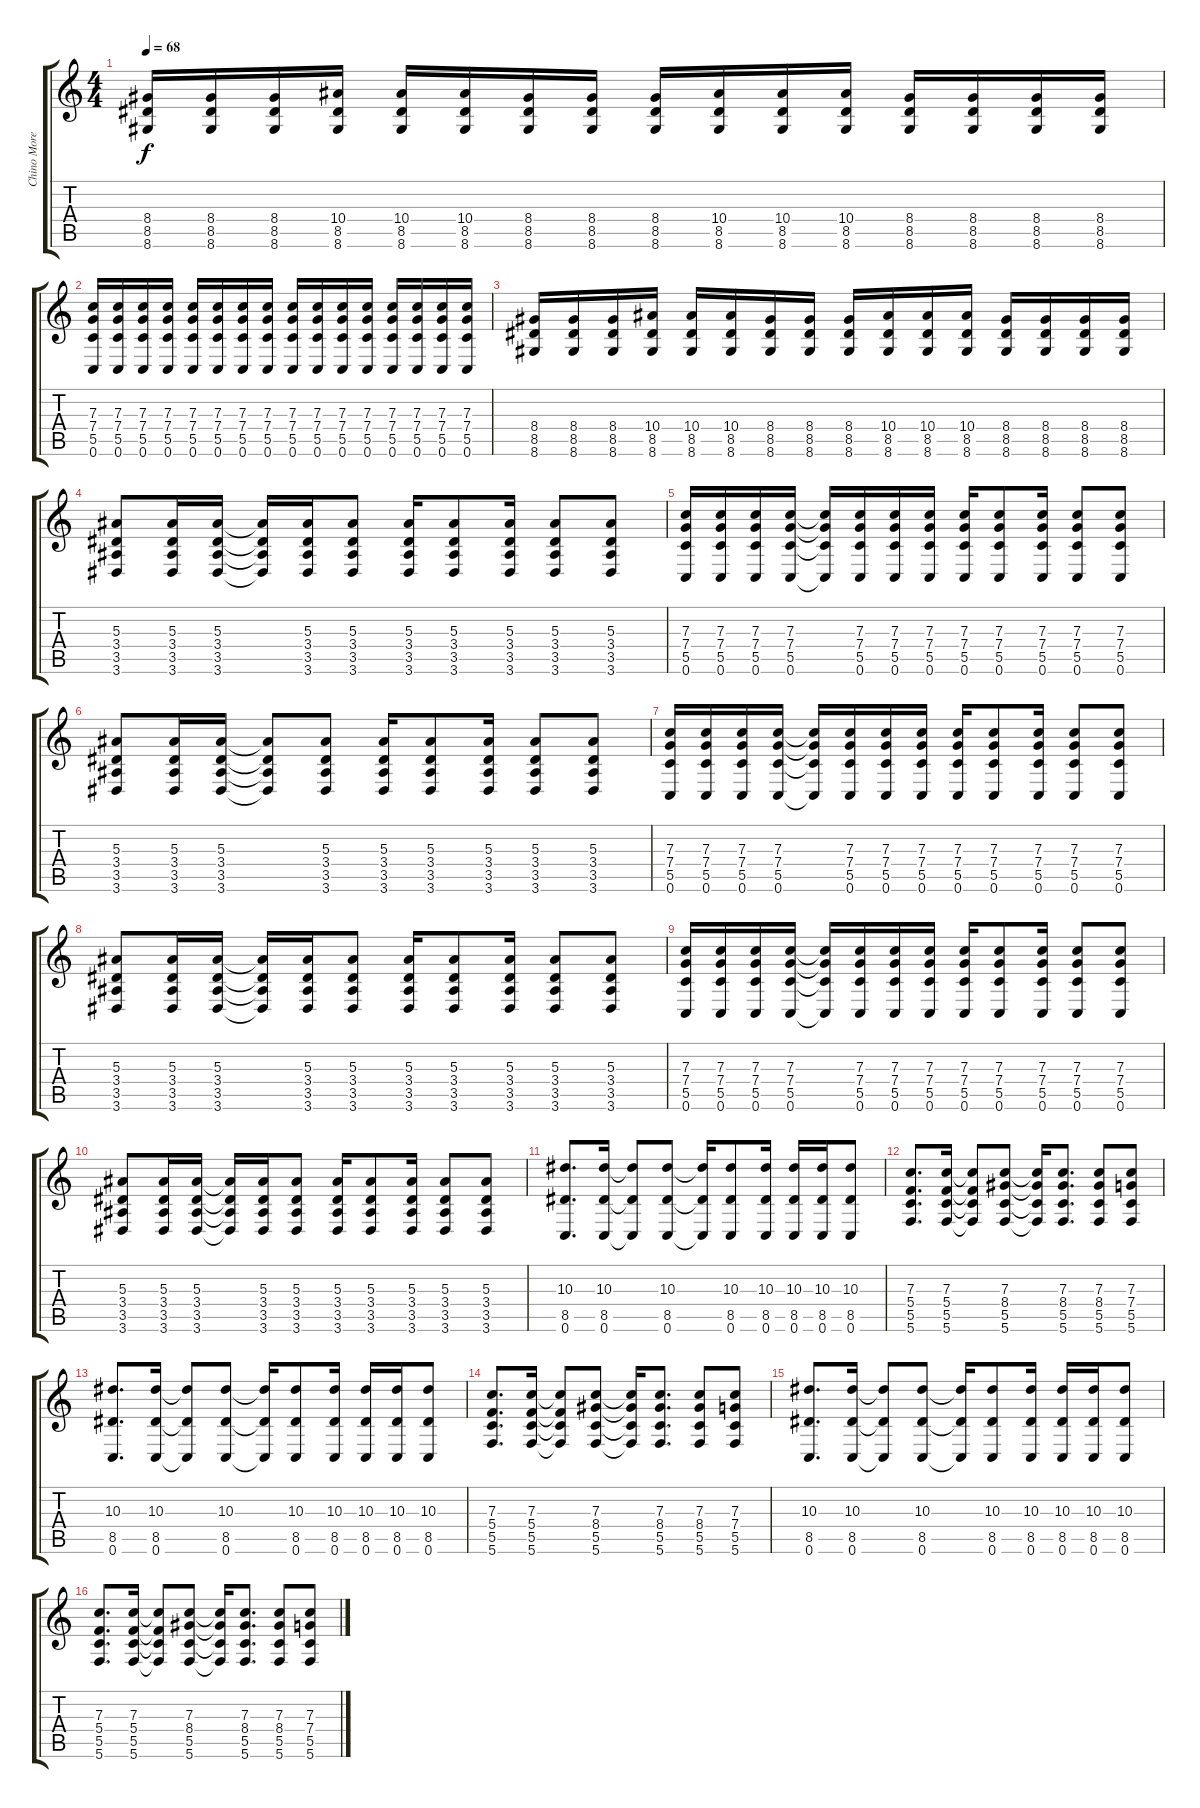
\track ("Chino Moreno" "Chino More") {instrument overdrivenguitar}
\staff {score tabs}
\tuning (D4 A3 F3 C3 G2 C2) {hide}
\ts (4 4)
\tempo 68
\clef g2
\ks c
(8.4 8.5 8.6).16{dy f} (8.4 8.5 8.6).16 (8.4 8.5 8.6).16 (10.4 8.5 8.6).16 (10.4 8.5 8.6).16 (10.4 8.5 8.6).16 (8.4 8.5 8.6).16 (8.4 8.5 8.6).16 (8.4 8.5 8.6).16 (10.4 8.5 8.6).16 (10.4 8.5 8.6).16 (10.4 8.5 8.6).16 (8.4 8.5 8.6).16 (8.4 8.5 8.6).16 (8.4 8.5 8.6).16 (8.4 8.5 8.6).16 |
(7.3 7.4 5.5 0.6).16 (7.3 7.4 5.5 0.6).16 (7.3 7.4 5.5 0.6).16 (7.3 7.4 5.5 0.6).16 (7.3 7.4 5.5 0.6).16 (7.3 7.4 5.5 0.6).16 (7.3 7.4 5.5 0.6).16 (7.3 7.4 5.5 0.6).16 (7.3 7.4 5.5 0.6).16 (7.3 7.4 5.5 0.6).16 (7.3 7.4 5.5 0.6).16 (7.3 7.4 5.5 0.6).16 (7.3 7.4 5.5 0.6).16 (7.3 7.4 5.5 0.6).16 (7.3 7.4 5.5 0.6).16 (7.3 7.4 5.5 0.6).16 |
(8.4 8.5 8.6).16 (8.4 8.5 8.6).16 (8.4 8.5 8.6).16 (10.4 8.5 8.6).16 (10.4 8.5 8.6).16 (10.4 8.5 8.6).16 (8.4 8.5 8.6).16 (8.4 8.5 8.6).16 (8.4 8.5 8.6).16 (10.4 8.5 8.6).16 (10.4 8.5 8.6).16 (10.4 8.5 8.6).16 (8.4 8.5 8.6).16 (8.4 8.5 8.6).16 (8.4 8.5 8.6).16 (8.4 8.5 8.6).16 |
(5.3 3.4 3.5 3.6).8 (5.3 3.4 3.5 3.6).16 (5.3 3.4 3.5 3.6).16 (5.3{t} 3.4{t} 3.5{t} 3.6{t}).16 (5.3 3.4 3.5 3.6).16 (5.3 3.4 3.5 3.6).8 (5.3 3.4 3.5 3.6).16 (5.3 3.4 3.5 3.6).8 (5.3 3.4 3.5 3.6).16 (5.3 3.4 3.5 3.6).8 (5.3 3.4 3.5 3.6).8 |
(7.3 7.4 5.5 0.6).16 (7.3 7.4 5.5 0.6).16 (7.3 7.4 5.5 0.6).16 (7.3 7.4 5.5 0.6).16 (7.3{t} 7.4{t} 5.5{t} 0.6{t}).16 (7.3 7.4 5.5 0.6).16 (7.3 7.4 5.5 0.6).16 (7.3 7.4 5.5 0.6).16 (7.3 7.4 5.5 0.6).16 (7.3 7.4 5.5 0.6).8 (7.3 7.4 5.5 0.6).16 (7.3 7.4 5.5 0.6).8 (7.3 7.4 5.5 0.6).8 |
(5.3 3.4 3.5 3.6).8 (5.3 3.4 3.5 3.6).16 (5.3 3.4 3.5 3.6).16 (5.3{t} 3.4{t} 3.5{t} 3.6{t}).8 (5.3 3.4 3.5 3.6).8 (5.3 3.4 3.5 3.6).16 (5.3 3.4 3.5 3.6).8 (5.3 3.4 3.5 3.6).16 (5.3 3.4 3.5 3.6).8 (5.3 3.4 3.5 3.6).8 |
(7.3 7.4 5.5 0.6).16 (7.3 7.4 5.5 0.6).16 (7.3 7.4 5.5 0.6).16 (7.3 7.4 5.5 0.6).16 (7.3{t} 7.4{t} 5.5{t} 0.6{t}).16 (7.3 7.4 5.5 0.6).16 (7.3 7.4 5.5 0.6).16 (7.3 7.4 5.5 0.6).16 (7.3 7.4 5.5 0.6).16 (7.3 7.4 5.5 0.6).8 (7.3 7.4 5.5 0.6).16 (7.3 7.4 5.5 0.6).8 (7.3 7.4 5.5 0.6).8 |
(5.3 3.4 3.5 3.6).8 (5.3 3.4 3.5 3.6).16 (5.3 3.4 3.5 3.6).16 (5.3{t} 3.4{t} 3.5{t} 3.6{t}).16 (5.3 3.4 3.5 3.6).16 (5.3 3.4 3.5 3.6).8 (5.3 3.4 3.5 3.6).16 (5.3 3.4 3.5 3.6).8 (5.3 3.4 3.5 3.6).16 (5.3 3.4 3.5 3.6).8 (5.3 3.4 3.5 3.6).8 |
(7.3 7.4 5.5 0.6).16 (7.3 7.4 5.5 0.6).16 (7.3 7.4 5.5 0.6).16 (7.3 7.4 5.5 0.6).16 (7.3{t} 7.4{t} 5.5{t} 0.6{t}).16 (7.3 7.4 5.5 0.6).16 (7.3 7.4 5.5 0.6).16 (7.3 7.4 5.5 0.6).16 (7.3 7.4 5.5 0.6).16 (7.3 7.4 5.5 0.6).8 (7.3 7.4 5.5 0.6).16 (7.3 7.4 5.5 0.6).8 (7.3 7.4 5.5 0.6).8 |
(5.3 3.4 3.5 3.6).8 (5.3 3.4 3.5 3.6).16 (5.3 3.4 3.5 3.6).16 (5.3{t} 3.4{t} 3.5{t} 3.6{t}).16 (5.3 3.4 3.5 3.6).16 (5.3 3.4 3.5 3.6).8 (5.3 3.4 3.5 3.6).16 (5.3 3.4 3.5 3.6).8 (5.3 3.4 3.5 3.6).16 (5.3 3.4 3.5 3.6).8 (5.3 3.4 3.5 3.6).8 |
(10.3 8.5 0.6).8{d} (10.3 8.5 0.6).16 (10.3{t} 8.5{t} 0.6{t}).8 (10.3 8.5 0.6).8 (10.3{t} 8.5{t} 0.6{t}).16 (10.3 8.5 0.6).8 (10.3 8.5 0.6).16 (10.3 8.5 0.6).16 (10.3 8.5 0.6).16 (10.3 8.5 0.6).8 |
(7.3 5.4 5.5 5.6).8{d} (7.3 5.4 5.5 5.6).16 (7.3{t} 5.4{t} 5.5{t} 5.6{t}).8 (7.3 8.4 5.5 5.6).8 (7.3{t} 8.4{t} 5.5{t} 5.6{t}).16 (7.3 8.4 5.5 5.6).8{d} (7.3 8.4 5.5 5.6).8 (7.3 7.4 5.5 5.6).8 |
(10.3 8.5 0.6).8{d} (10.3 8.5 0.6).16 (10.3{t} 8.5{t} 0.6{t}).8 (10.3 8.5 0.6).8 (10.3{t} 8.5{t} 0.6{t}).16 (10.3 8.5 0.6).8 (10.3 8.5 0.6).16 (10.3 8.5 0.6).16 (10.3 8.5 0.6).16 (10.3 8.5 0.6).8 |
(7.3 5.4 5.5 5.6).8{d} (7.3 5.4 5.5 5.6).16 (7.3{t} 5.4{t} 5.5{t} 5.6{t}).8 (7.3 8.4 5.5 5.6).8 (7.3{t} 8.4{t} 5.5{t} 5.6{t}).16 (7.3 8.4 5.5 5.6).8{d} (7.3 8.4 5.5 5.6).8 (7.3 7.4 5.5 5.6).8 |
(10.3 8.5 0.6).8{d} (10.3 8.5 0.6).16 (10.3{t} 8.5{t} 0.6{t}).8 (10.3 8.5 0.6).8 (10.3{t} 8.5{t} 0.6{t}).16 (10.3 8.5 0.6).8 (10.3 8.5 0.6).16 (10.3 8.5 0.6).16 (10.3 8.5 0.6).16 (10.3 8.5 0.6).8 |
(7.3 5.4 5.5 5.6).8{d} (7.3 5.4 5.5 5.6).16 (7.3{t} 5.4{t} 5.5{t} 5.6{t}).8 (7.3 8.4 5.5 5.6).8 (7.3{t} 8.4{t} 5.5{t} 5.6{t}).16 (7.3 8.4 5.5 5.6).8{d} (7.3 8.4 5.5 5.6).8 (7.3 7.4 5.5 5.6).8
